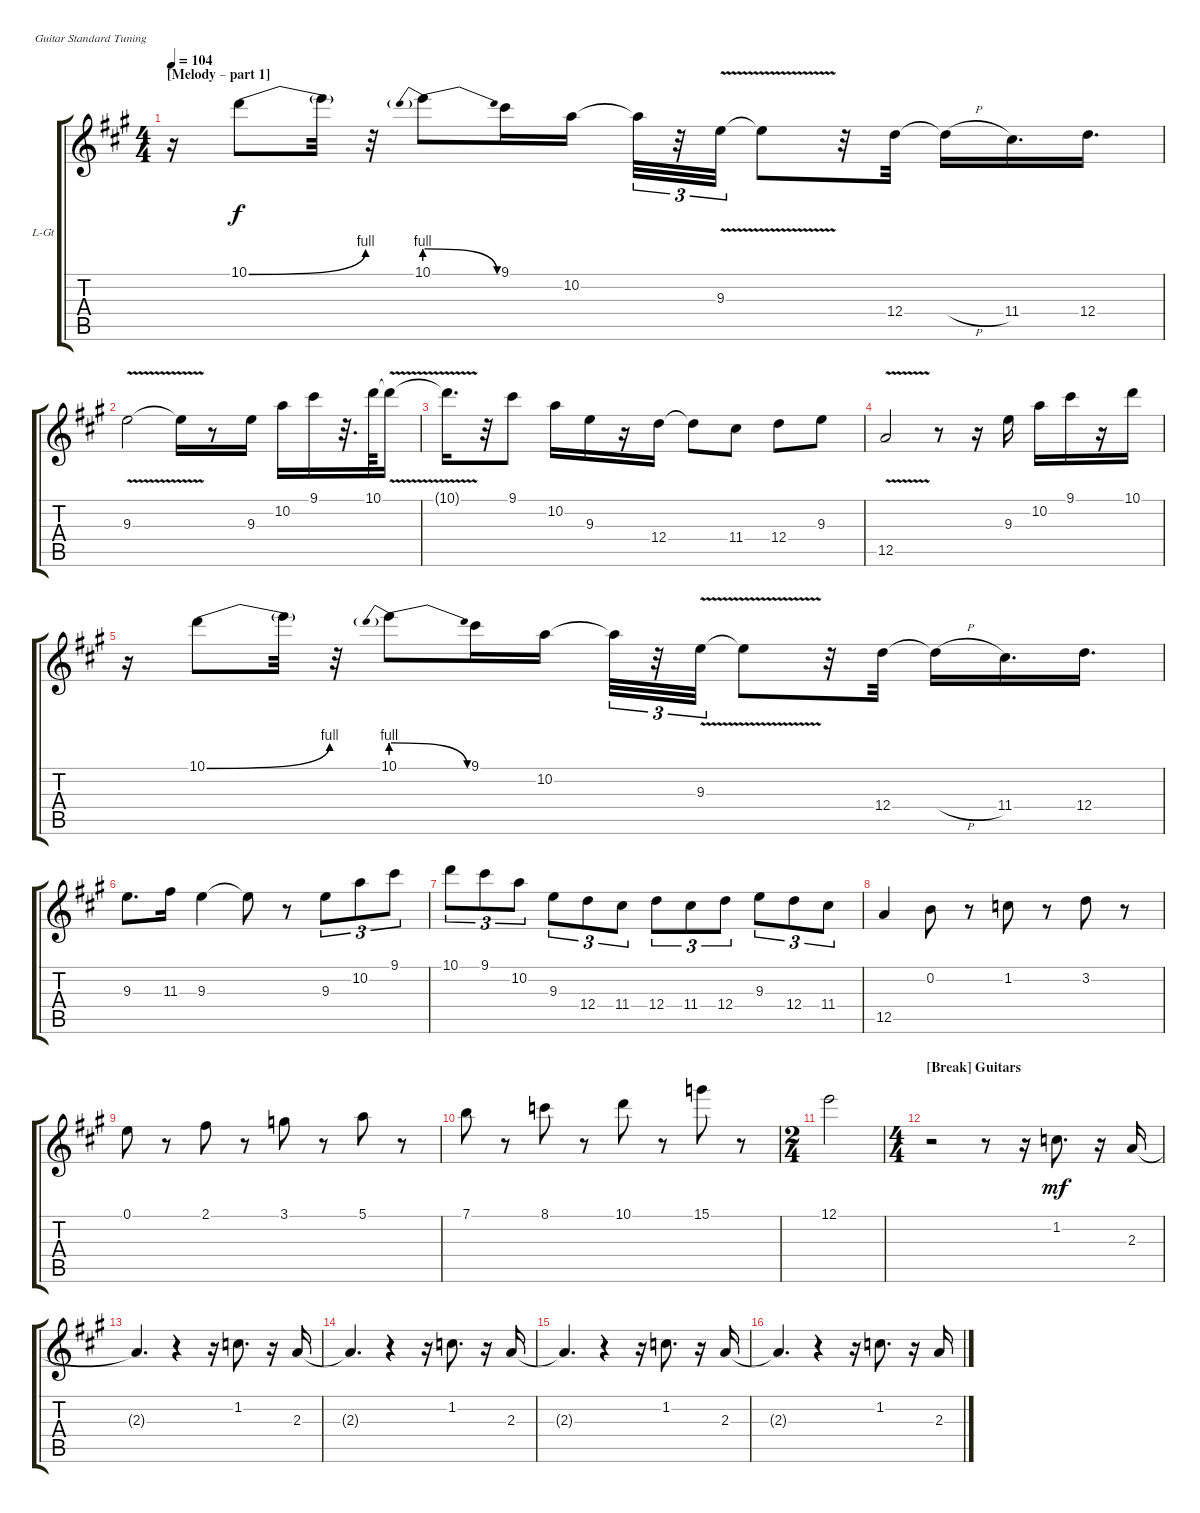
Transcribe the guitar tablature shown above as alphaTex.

\bracketExtendMode groupsimilarinstruments
\firstSystemTrackNameOrientation horizontal
\otherSystemsTrackNameOrientation horizontal
\track ("Lead Guitar" "L-Gt") {instrument overdrivenguitar}
\staff {score tabs}
\tuning (E4 B3 G3 D3 A2 E2)
\ts (4 4)
\section ("" "[Melody – part 1] ")
\tempo 104
\clef g2
\ks a
r.16{dy f} 10.1{be (bend 0 0 12.6 4)}.8 10.1{t}.32 r.32 10.1{be (prebendrelease 0 4 15 0)}.8 9.1.16 10.2.16 10.2{t}.32{tu (3 2)} r.32{tu (3 2)} 9.3{v}.32{tu (3 2)} 9.3{v t}.8 r.32 12.4.32 12.4{h t}.16 11.4.16{d} 12.4.16{d} |
9.3{v}.2 9.3{v t}.16 r.8 9.3.16 10.2.16 9.1.16 r.32{d} 10.1.64 10.1{v t}.16 |
10.1{v t}.16{d} r.32 9.1.8 10.2.16 9.3.16 r.16 12.4.16 12.4{t}.8 11.4.8 12.4.8 9.3.8 |
12.5{v}.2 r.8 r.16 9.3.16 10.2.16 9.1.16 r.16 10.1.16 |
r.16 10.1{be (bend 0 0 12.6 4)}.8 10.1{t}.32 r.32 10.1{be (prebendrelease 0 4 15 0)}.8 9.1.16 10.2.16 10.2{t}.32{tu (3 2)} r.32{tu (3 2)} 9.3{v}.32{tu (3 2)} 9.3{v t}.8 r.32 12.4.32 12.4{h t}.16 11.4.16{d} 12.4.16{d} |
9.3.8{d} 11.3.16 9.3.4 9.3{t}.8 r.8 9.3.8{tu (3 2)} 10.2.8{tu (3 2)} 9.1.8{tu (3 2)} |
10.1.8{tu (3 2)} 9.1.8{tu (3 2)} 10.2.8{tu (3 2)} 9.3.8{tu (3 2)} 12.4.8{tu (3 2)} 11.4.8{tu (3 2)} 12.4.8{tu (3 2)} 11.4.8{tu (3 2)} 12.4.8{tu (3 2)} 9.3.8{tu (3 2)} 12.4.8{tu (3 2)} 11.4.8{tu (3 2)} |
12.5.4 0.2.8 r.8 1.2.8 r.8 3.2.8 r.8 |
0.1.8 r.8 2.1.8 r.8 3.1.8 r.8 5.1.8 r.8 |
7.1.8 r.8 8.1.8 r.8 10.1.8 r.8 15.1.8 r.8 |
\ts (2 4)
12.1.2 |
\ts (4 4)
\section ("" "[Break] Guitars")
r.2 r.8 r.16 1.2.8{d dy mf} r.16 2.3.16 |
2.3{t}.4{d} r.4 r.16 1.2.8{d} r.16 2.3.16 |
2.3{t}.4{d} r.4 r.16 1.2.8{d} r.16 2.3.16 |
2.3{t}.4{d} r.4 r.16 1.2.8{d} r.16 2.3.16 |
2.3{t}.4{d} r.4 r.16 1.2.8{d} r.16 2.3.16
